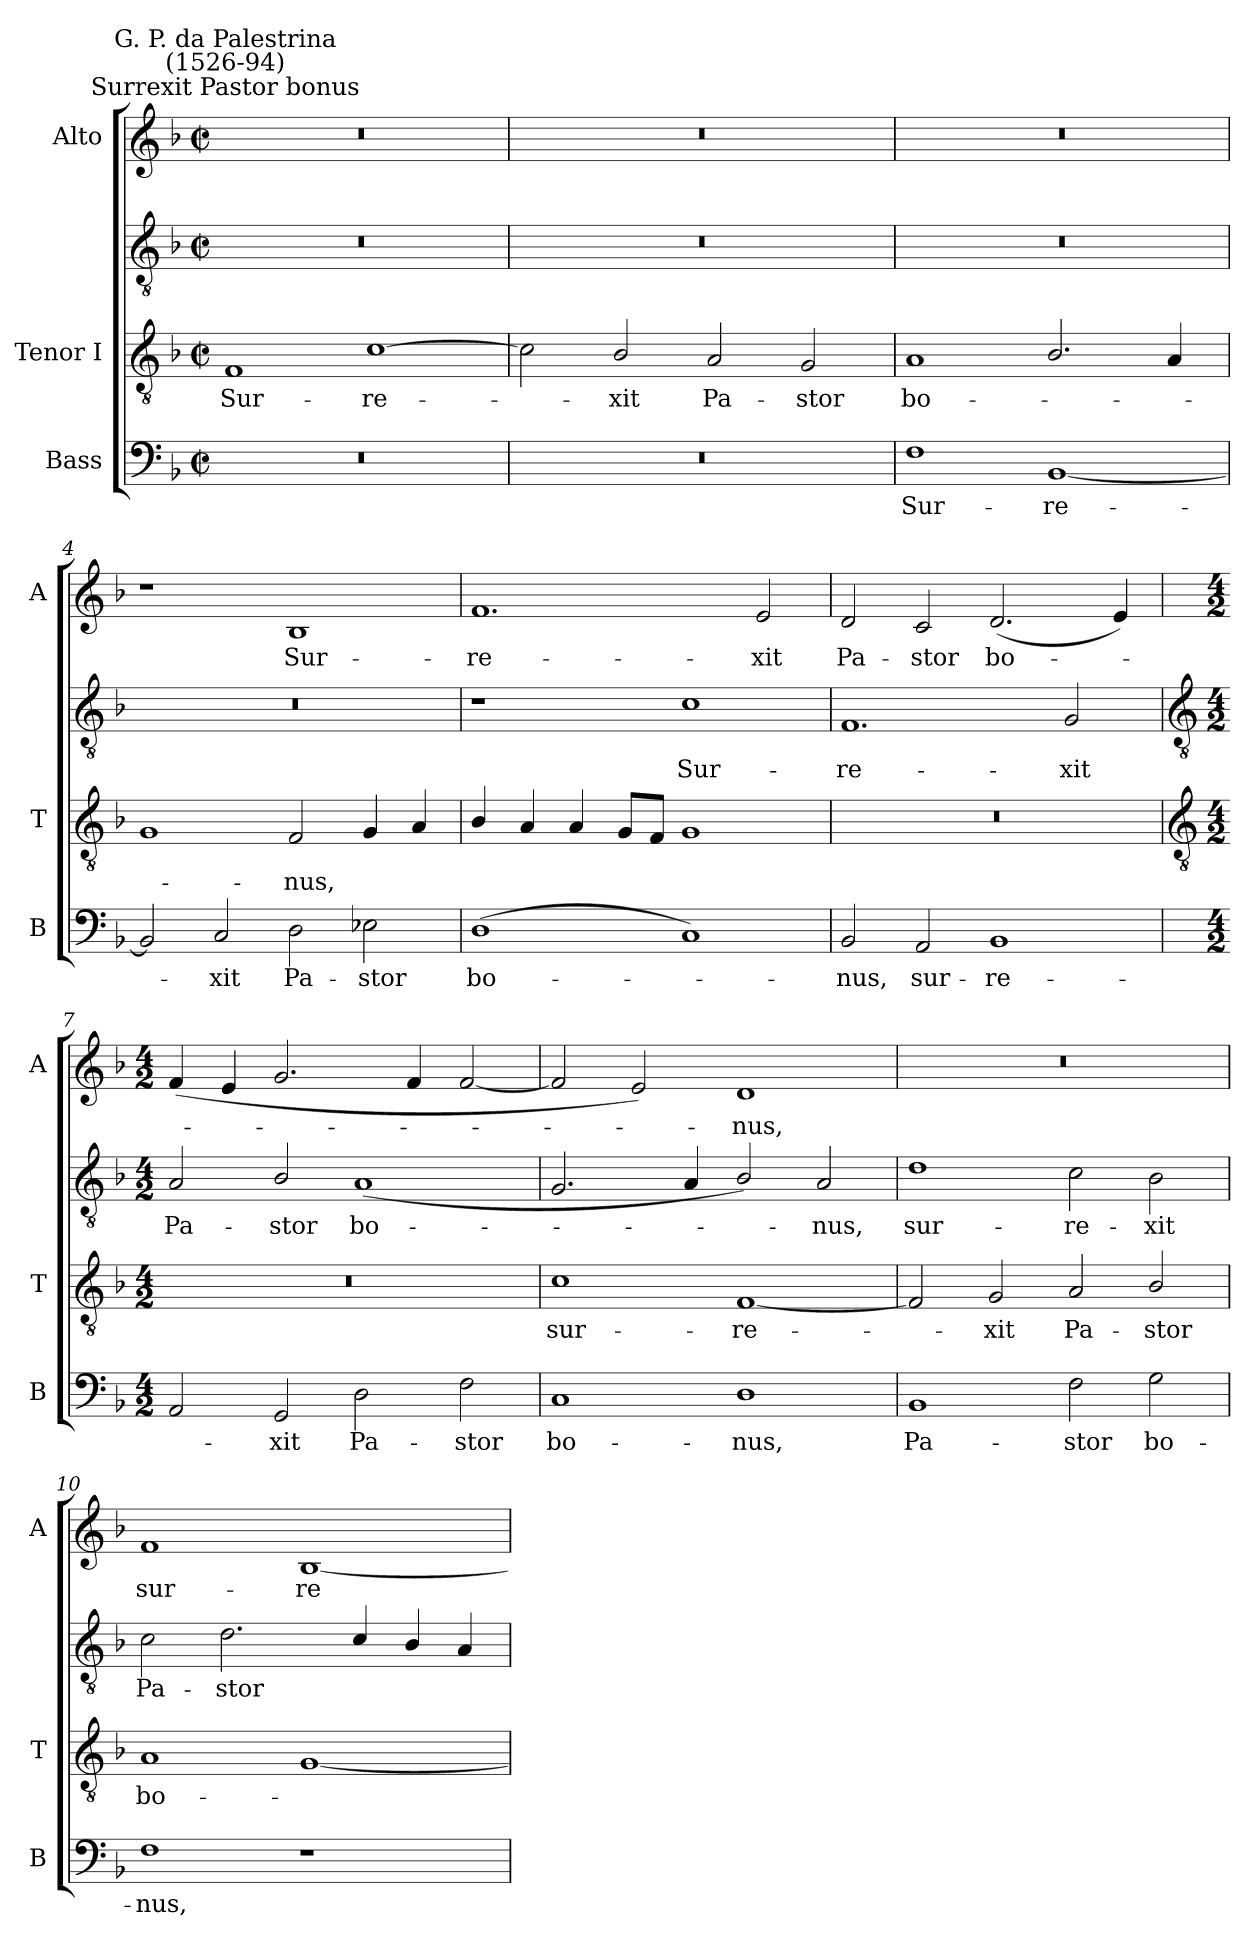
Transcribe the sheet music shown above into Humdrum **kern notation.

**kern	**text	**kern	**text	**kern	**text	**kern	**text
*part3	*part3	*part2	*part2	*part2	*part2	*part1	*part1
*staff4	*staff4	*staff3	*staff3	*staff2	*staff2	*staff1	*staff1
*I"Bass	*	*I"Tenor I	*	*	*	*I"Alto	*
*I'B	*	*I'T	*	*	*	*I'A	*
*clefF4	*	*clefGv2	*	*clefGv2	*	*clefG2	*
*k[b-]	*	*k[b-]	*	*k[b-]	*	*k[b-]	*
*F:	*	*F:	*	*F:	*	*F:	*
*M4/2	*	*M4/2	*	*M4/2	*	*M4/2	*
*met(c|)	*	*met(c|)	*	*met(c|)	*	*met(c|)	*
=1	=1	=1	=1	=1	=1	=1	=1
!	!	!	!	!	!	!LO:TX:a:cj:t=Surrexit Pastor bonus	!
!	!	!	!	!	!	!LO:TX:a:cj:t=G. P. da Palestrina\n(1526-94)	!
!	!	!	!LO:LY:b	!	!	!	!
0r	.	1F	Sur-	0r	.	0r	.
!	!	!	!LO:LY:b	!	!	!	!
.	.	[1c	-re-	.	.	.	.
=2	=2	=2	=2	=2	=2	=2	=2
0r	.	2c]	.	0r	.	0r	.
!	!	!	!LO:LY:b	!	!	!	!
.	.	2B-/	xit	.	.	.	.
!	!	!	!LO:LY:b	!	!	!	!
.	.	2A	Pa-	.	.	.	.
!	!	!	!LO:LY:b	!	!	!	!
.	.	2G	-stor	.	.	.	.
=3	=3	=3	=3	=3	=3	=3	=3
!	!LO:LY:b	!	!LO:LY:b	!	!	!	!
1F	Sur-	1A	bo-	0r	.	0r	.
!	!LO:LY:b	!	!	!	!	!	!
[1BB-	-re-	2.B-/	.	.	.	.	.
.	.	4A	.	.	.	.	.
=4	=4	=4	=4	=4	=4	=4	=4
2BB-]	.	1G	.	0r	.	1r	.
!	!LO:LY:b	!	!	!	!	!	!
2C	xit	.	.	.	.	.	.
!	!LO:LY:b	!	!LO:LY:b	!	!	!	!LO:LY:b
2D	Pa-	2F	nus,	.	.	1B-	Sur-
!	!LO:LY:b	!	!	!	!	!	!
2E-X	-stor	4G	.	.	.	.	.
.	.	4A	.	.	.	.	.
=5	=5	=5	=5	=5	=5	=5	=5
!	!LO:LY:b	!	!	!	!	!	!LO:LY:b
(<1D	bo-	4B-/	.	1r	.	1.f	-re-
.	.	4A	.	.	.	.	.
.	.	4A	.	.	.	.	.
.	.	8GL	.	.	.	.	.
.	.	8FJ	.	.	.	.	.
!	!	!	!	!	!LO:LY:b	!	!
1C)	.	1G	.	1c	Sur-	.	.
!	!	!	!	!	!	!	!LO:LY:b
.	.	.	.	.	.	2e	-xit
=6	=6	=6	=6	=6	=6	=6	=6
!	!LO:LY:b	!	!	!	!LO:LY:b	!	!LO:LY:b
2BB-	nus,	0r	.	1.F	-re-	2d	Pa-
!	!LO:LY:b	!	!	!	!	!	!LO:LY:b
2AA	sur-	.	.	.	.	2c	-stor
!	!LO:LY:b	!	!	!	!	!	!LO:LY:b
1BB-	-re-	.	.	.	.	(<2.d	bo-
!	!	!	!	!	!LO:LY:b	!	!
.	.	.	.	2G	-xit	.	.
.	.	.	.	.	.	4e)	.
!!LO:LB:g=z
=7	=7	=7	=7	=7	=7	=7	=7
*	*	*clefGv2	*	*clefGv2	*	*	*
*M4/2	*	*M4/2	*	*M4/2	*	*M4/2	*
!	!	!	!	!	!LO:LY:b	!	!
2AA	.	0r	.	2A	Pa-	(<4f	.
.	.	.	.	.	.	4e	.
!	!LO:LY:b	!	!	!	!LO:LY:b	!	!
2GG	xit	.	.	2B-/	-stor	2.g	.
!	!LO:LY:b	!	!	!	!LO:LY:b	!	!
2D	Pa-	.	.	(<1A	bo-	.	.
.	.	.	.	.	.	4f	.
!	!LO:LY:b	!	!	!	!	!	!
2F	-stor	.	.	.	.	[2f	.
=8	=8	=8	=8	=8	=8	=8	=8
!	!LO:LY:b	!	!LO:LY:b	!	!	!	!
1C	bo-	1c	sur-	2.G	.	2f]	.
.	.	.	.	.	.	2e)	.
.	.	.	.	4A	.	.	.
!	!LO:LY:b	!	!LO:LY:b	!	!	!	!LO:LY:b
1D	-nus,	[1F	-re-	2B-/)	.	1d	nus,
!	!	!	!	!	!LO:LY:b	!	!
.	.	.	.	2A	nus,	.	.
=9	=9	=9	=9	=9	=9	=9	=9
!	!LO:LY:b	!	!	!	!LO:LY:b	!	!
1BB-	Pa-	2F]	.	1d	sur-	0r	.
!	!	!	!LO:LY:b	!	!	!	!
.	.	2G	xit	.	.	.	.
!	!LO:LY:b	!	!LO:LY:b	!	!LO:LY:b	!	!
2F	-stor	2A	Pa-	2c	-re-	.	.
!	!LO:LY:b	!	!LO:LY:b	!	!LO:LY:b	!	!
2G	bo-	2B-/	-stor	2B-	-xit	.	.
=10	=10	=10	=10	=10	=10	=10	=10
!	!LO:LY:b	!	!LO:LY:b	!	!LO:LY:b	!	!LO:LY:b
1F	-nus,	1A	bo-	2c	Pa-	1f	sur-
!	!	!	!	!	!LO:LY:b	!	!
.	.	.	.	2.d	-stor	.	.
!	!	!	!	!	!	!	!LO:LY:b
1r	.	[1G	.	.	.	[1B-	-re-
.	.	.	.	4c/	.	.	.
.	.	.	.	4B-/	.	.	.
.	.	.	.	4A	.	.	.
=	=	=	=	=	=	=	=
*-	*-	*-	*-	*-	*-	*-	*-
